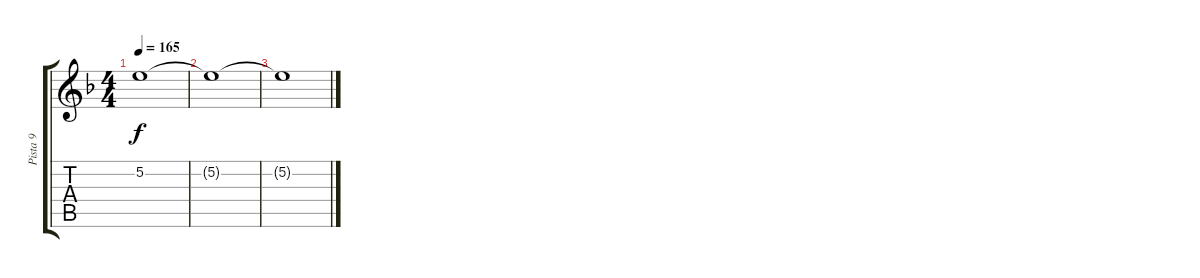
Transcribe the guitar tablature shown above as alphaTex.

\track ("Pista 9" "Pista 9") {instrument distortionguitar}
\staff {score tabs}
\tuning (E4 B3 G3 D3 A2 E2) {hide}
\ts (4 4)
\tempo 165
\clef g2
\ks f
5.2{t}.1{dy f} |
5.2{t}.1 |
5.2{t}.1
